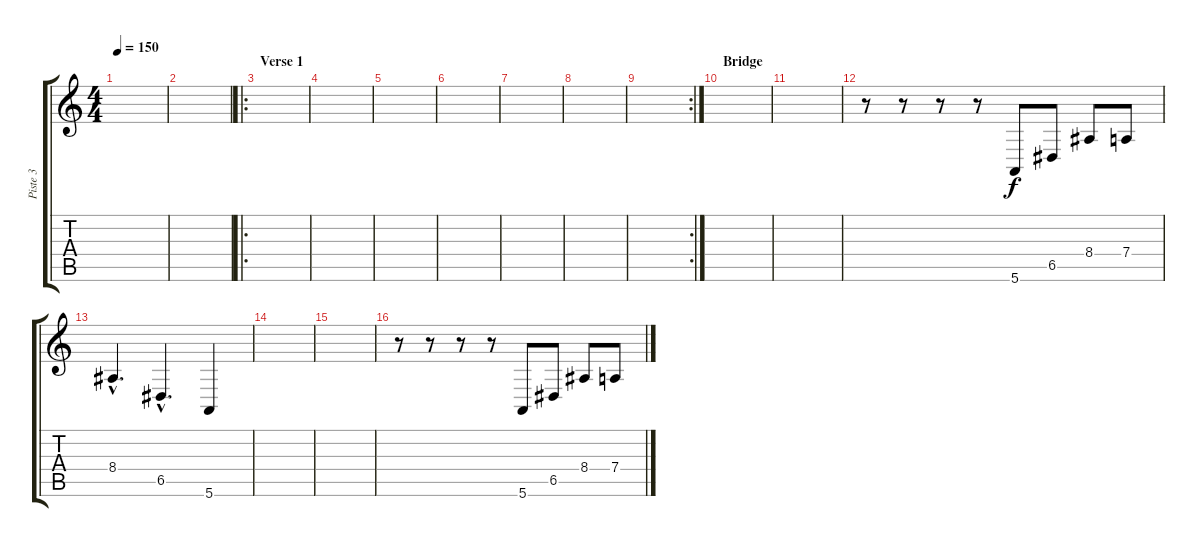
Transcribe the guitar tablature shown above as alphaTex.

\track ("Piste 3" "Piste 3") {instrument stringensemble1}
\staff {score tabs}
\tuning (E4 B3 G3 D3 A2 E2) {hide}
\ts (4 4)
\tempo 150
\clef g2
\ks c
|
|
\ro
\section ("" "Verse 1")
|
|
|
|
|
|
\rc 2
|
\section ("" "Bridge")
|
|
r.8{volume 13 instrument guitarharmonics} r.8 r.8 r.8 5.6.8 6.5.8 8.4.8 7.4.8 |
8.4{hac}.4{d} 6.5{hac}.4{d} 5.6.4 |
|
|
r.8{instrument guitarharmonics} r.8 r.8 r.8 5.6.8 6.5.8 8.4.8 7.4.8
